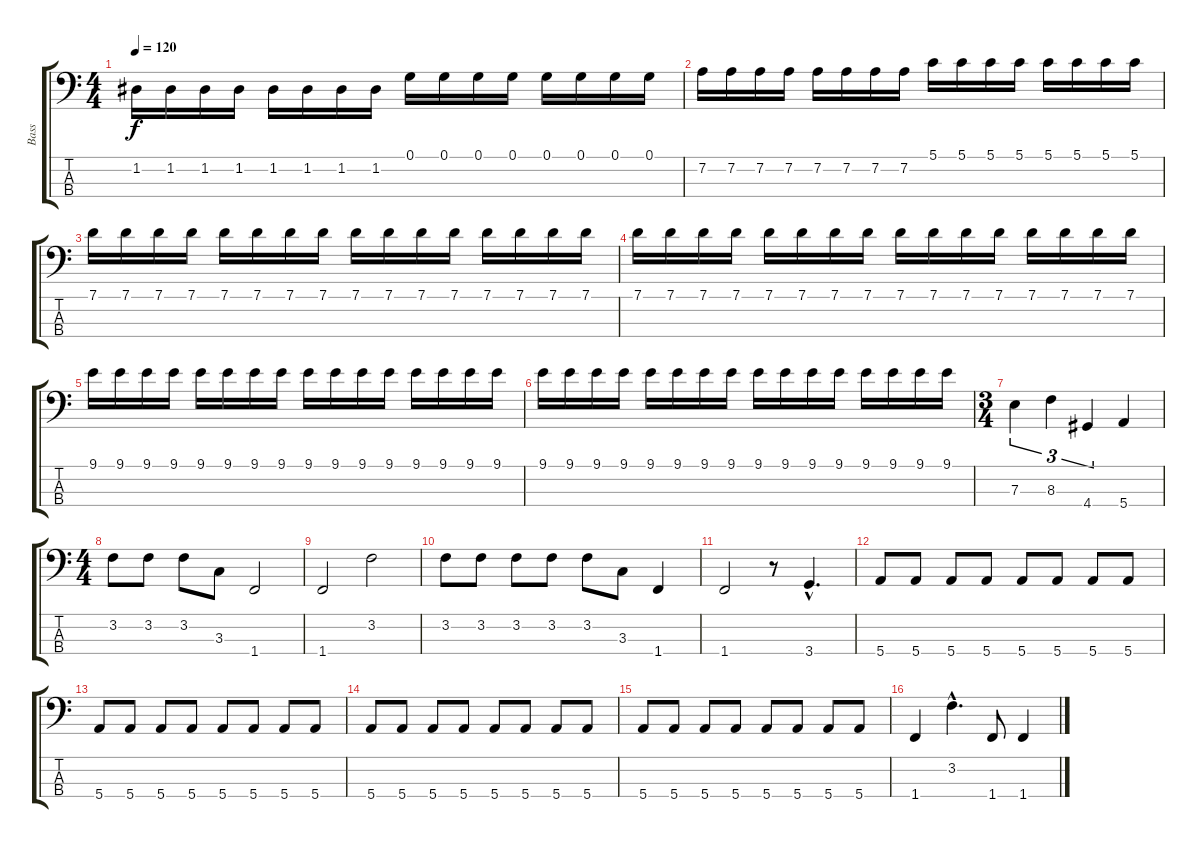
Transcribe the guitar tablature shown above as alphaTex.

\track ("Bass" "Bass") {instrument electricbassfinger}
\staff {score tabs}
\tuning (G2 D2 A1 E1) {hide}
\ts (4 4)
\tempo 120
\clef f4
\ks c
1.2.16{dy f} 1.2.16 1.2.16 1.2.16 1.2.16 1.2.16 1.2.16 1.2.16 0.1.16 0.1.16 0.1.16 0.1.16 0.1.16 0.1.16 0.1.16 0.1.16 |
7.2.16 7.2.16 7.2.16 7.2.16 7.2.16 7.2.16 7.2.16 7.2.16 5.1.16 5.1.16 5.1.16 5.1.16 5.1.16 5.1.16 5.1.16 5.1.16 |
7.1.16 7.1.16 7.1.16 7.1.16 7.1.16 7.1.16 7.1.16 7.1.16 7.1.16 7.1.16 7.1.16 7.1.16 7.1.16 7.1.16 7.1.16 7.1.16 |
7.1.16 7.1.16 7.1.16 7.1.16 7.1.16 7.1.16 7.1.16 7.1.16 7.1.16 7.1.16 7.1.16 7.1.16 7.1.16 7.1.16 7.1.16 7.1.16 |
9.1.16 9.1.16 9.1.16 9.1.16 9.1.16 9.1.16 9.1.16 9.1.16 9.1.16 9.1.16 9.1.16 9.1.16 9.1.16 9.1.16 9.1.16 9.1.16 |
9.1.16 9.1.16 9.1.16 9.1.16 9.1.16 9.1.16 9.1.16 9.1.16 9.1.16 9.1.16 9.1.16 9.1.16 9.1.16 9.1.16 9.1.16 9.1.16 |
\ts (3 4)
7.3.4{tu (3 2)} 8.3.4{tu (3 2)} 4.4.4{tu (3 2)} 5.4.4 |
\ts (4 4)
3.2.8 3.2.8 3.2.8 3.3.8 1.4.2 |
1.4.2 3.2.2 |
3.2.8 3.2.8 3.2.8 3.2.8 3.2.8 3.3.8 1.4.4 |
1.4.2 r.8 3.4{hac}.4{d} |
5.4.8 5.4.8 5.4.8 5.4.8 5.4.8 5.4.8 5.4.8 5.4.8 |
5.4.8 5.4.8 5.4.8 5.4.8 5.4.8 5.4.8 5.4.8 5.4.8 |
5.4.8 5.4.8 5.4.8 5.4.8 5.4.8 5.4.8 5.4.8 5.4.8 |
5.4.8 5.4.8 5.4.8 5.4.8 5.4.8 5.4.8 5.4.8 5.4.8 |
1.4.4 3.2{hac}.4{d} 1.4.8 1.4.4
